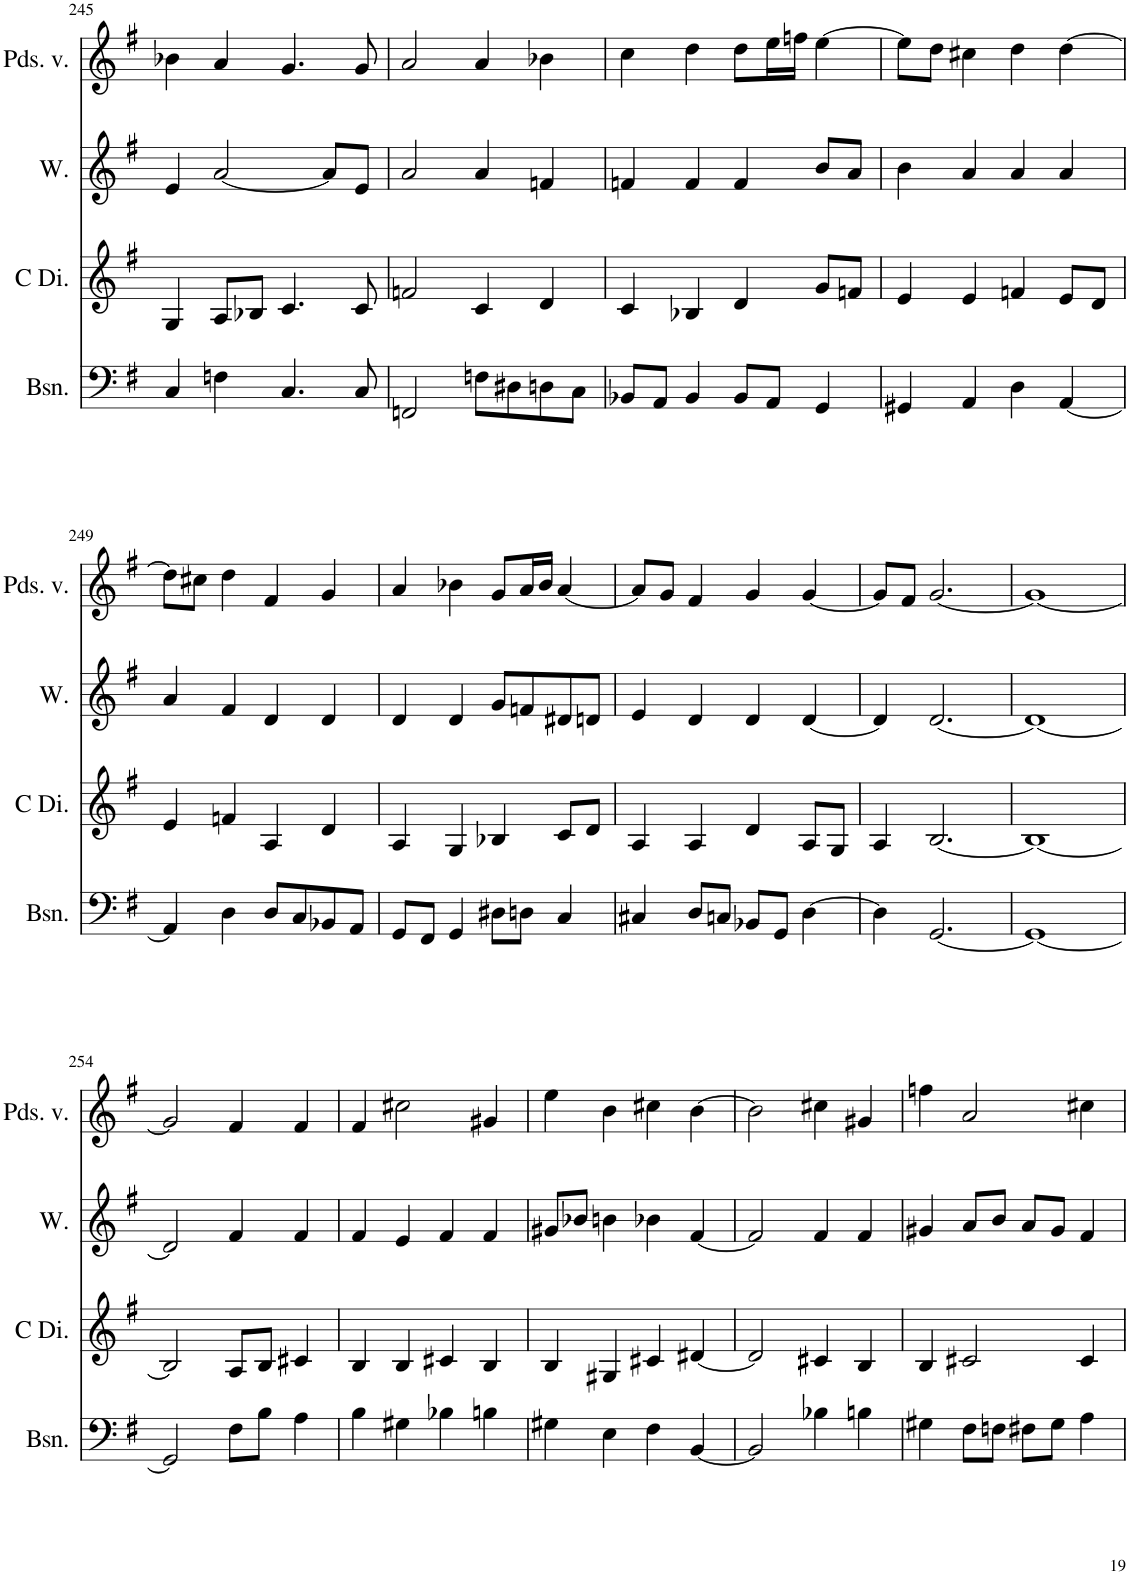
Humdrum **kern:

**kern	**kern	**kern	**kern
*part4	*part3	*part2	*part1
*staff4	*staff3	*staff2	*staff1
*I"Bassoon, Bassoon	*I"C Dizi, Piccolo	*I"Winds, Flute	*I"Pardessus de viole, Violin
*I'Bsn.	*I'C Di.	*I'W.	*I'Pds. v.
!!LO:PB:g=z
*clefF4	*clefG2	*clefG2	*clefG2
*	*Trd-7c-12	*	*
*k[f#]	*k[f#]	*k[f#]	*k[f#]
*M4/4	*M4/4	*M4/4	*M4/4
=245	=245	=245	=245
4C/	4G/	4e/	4b-X\
4Fn\	8A/L	[2a/	4a/
.	8B-X/J	.	.
4.C/	4.c/	.	4.g/
.	.	8a/L]	.
8C/	8c/	8e/J	8g/
=246	=246	=246	=246
2FFn/	2fn/	2a/	2a/
8Fn\L	4c/	4a/	4a/
8D#X\	.	.	.
8Dn\	4d/	4fn/	4b-X\
8C\J	.	.	.
=247	=247	=247	=247
8BB-X/L	4c/	4fn/	4cc\
8AA/J	.	.	.
4BB-/	4B-X/	4f/	4dd\
8BB-/L	4d/	4f/	8dd\L
8AA/J	.	.	16ee\L
.	.	.	16ffn\JJ
4GG/	8g/L	8b/L	[4ee\
.	8fn/J	8a/J	.
=248	=248	=248	=248
4GG#X/	4e/	4b\	8ee\L]
.	.	.	8dd\J
4AA/	4e/	4a/	4cc#X\
4D\	4fn/	4a/	4dd\
[4AA/	8e/L	4a/	[4dd\
.	8d/J	.	.
!!LO:LB:g=z
=249	=249	=249	=249
4AA/]	4e/	4a/	8dd\L]
.	.	.	8cc#X\J
4D\	4fn/	4f#/	4dd\
8D/L	4A/	4d/	4f#/
8C/	.	.	.
8BB-X/	4d/	4d/	4g/
8AA/J	.	.	.
=250	=250	=250	=250
8GG/L	4A/	4d/	4a/
8FF#/J	.	.	.
4GG/	4G/	4d/	4b-X\
8D#X\L	4B-X/	8g/L	8g/L
8Dn\J	.	8fn/	16a/L
.	.	.	16b-/JJ
4C/	8c/L	8d#X/	[4a/
.	8d/J	8dn/J	.
=251	=251	=251	=251
4C#X/	4A/	4e/	8a/L]
.	.	.	8g/J
8D/L	4A/	4d/	4f#/
8Cn/J	.	.	.
8BB-X/L	4d/	4d/	4g/
8GG/J	.	.	.
[4D\	8A/L	[4d/	[4g/
.	8G/J	.	.
=252	=252	=252	=252
4D\]	4A/	4d/]	8g/L]
.	.	.	8f#/J
[2.GG/	[2.B/	[2.d/	[2.g/
=253	=253	=253	=253
1GG_	1B_	1d_	1g_
!!LO:LB:g=z
=254	=254	=254	=254
2GG/]	2B/]	2d/]	2g/]
8F#\L	8A/L	4f#/	4f#/
8B\J	8B/J	.	.
4A\	4c#X/	4f#/	4f#/
=255	=255	=255	=255
4B\	4B/	4f#/	4f#/
4G#X\	4B/	4e/	2cc#X\
4B-X\	4c#X/	4f#/	.
4Bn\	4B/	4f#/	4g#X/
=256	=256	=256	=256
4G#X\	4B/	8g#X/L	4ee\
.	.	8b-X/J	.
4E\	4G#X/	4bn\	4b\
4F#\	4c#X/	4b-X\	4cc#X\
[4BB/	[4d#X/	[4f#/	[4b\
=257	=257	=257	=257
2BB/]	2d#/]	2f#/]	2b\]
4B-X\	4c#X/	4f#/	4cc#X\
4Bn\	4B/	4f#/	4g#X/
=258	=258	=258	=258
4G#X\	4B/	4g#X/	4ffn\
8F#\L	2c#X/	8a/L	2a/
8Fn\J	.	8b/J	.
8F#X\L	.	8a/L	.
8G#\J	.	8g#/J	.
4A\	4c#/	4f#/	4cc#X\
=	=	=	=
*-	*-	*-	*-
